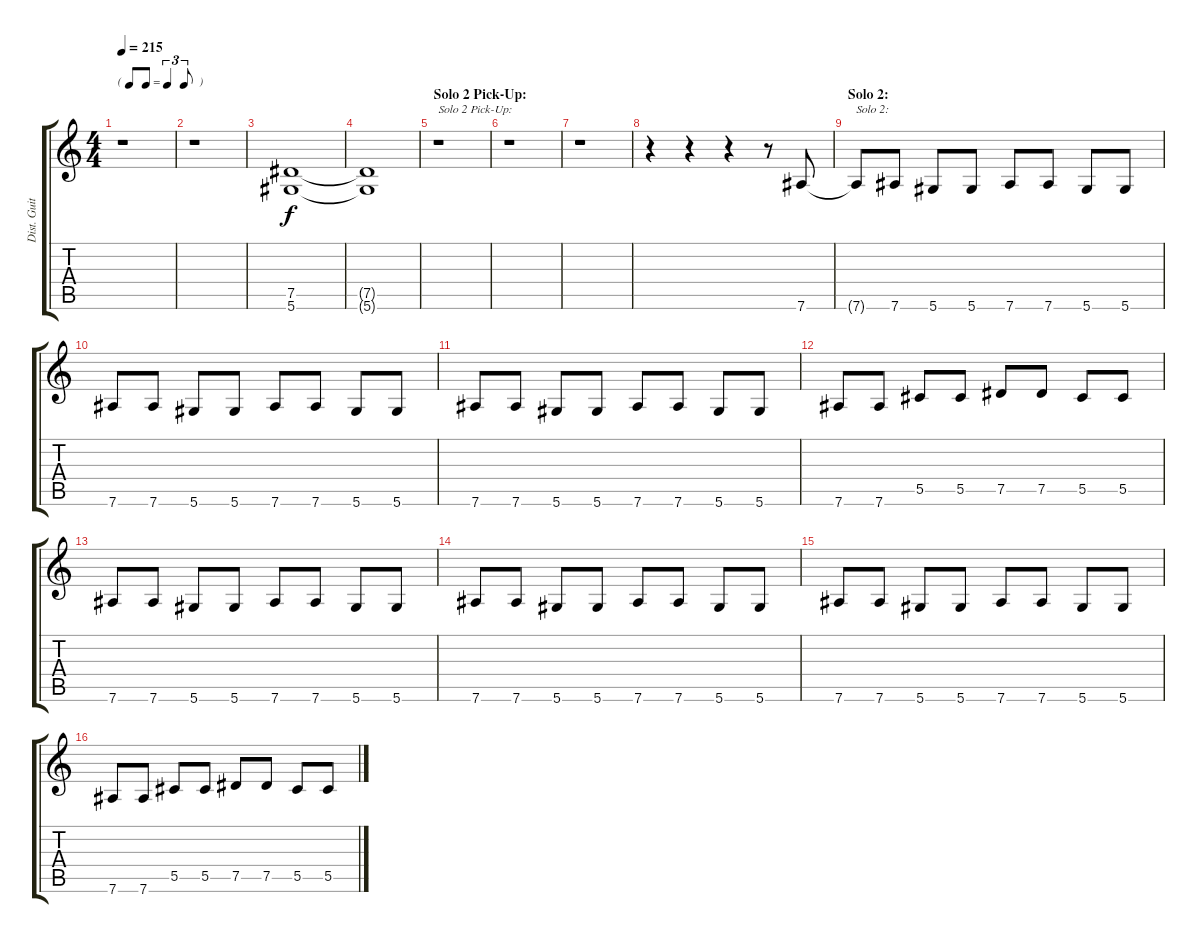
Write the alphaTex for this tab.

\track ("Dist. Guitar 1" "Dist. Guit") {instrument distortionguitar}
\staff {score tabs}
\tuning (Eb4 Bb3 Gb3 Db3 Ab2 Eb2) {hide}
\ts (4 4)
\tf triplet8th
\tempo 215
\clef g2
\ks c
r.1{dy f} |
r.1 |
(7.5 5.6).1 |
(7.5{t} 5.6{t}).1 |
\section ("" "Solo 2 Pick-Up:")
r.1{txt "Solo 2 Pick-Up:"} |
r.1 |
r.1 |
r.4 r.4 r.4 r.8 7.6.8 |
\section ("" "Solo 2:")
7.6{t}.8{txt "Solo 2:"} 7.6.8 5.6.8 5.6.8 7.6.8 7.6.8 5.6.8 5.6.8 |
7.6.8 7.6.8 5.6.8 5.6.8 7.6.8 7.6.8 5.6.8 5.6.8 |
7.6.8 7.6.8 5.6.8 5.6.8 7.6.8 7.6.8 5.6.8 5.6.8 |
7.6.8 7.6.8 5.5.8 5.5.8 7.5.8 7.5.8 5.5.8 5.5.8 |
7.6.8 7.6.8 5.6.8 5.6.8 7.6.8 7.6.8 5.6.8 5.6.8 |
7.6.8 7.6.8 5.6.8 5.6.8 7.6.8 7.6.8 5.6.8 5.6.8 |
7.6.8 7.6.8 5.6.8 5.6.8 7.6.8 7.6.8 5.6.8 5.6.8 |
7.6.8 7.6.8 5.5.8 5.5.8 7.5.8 7.5.8 5.5.8 5.5.8
